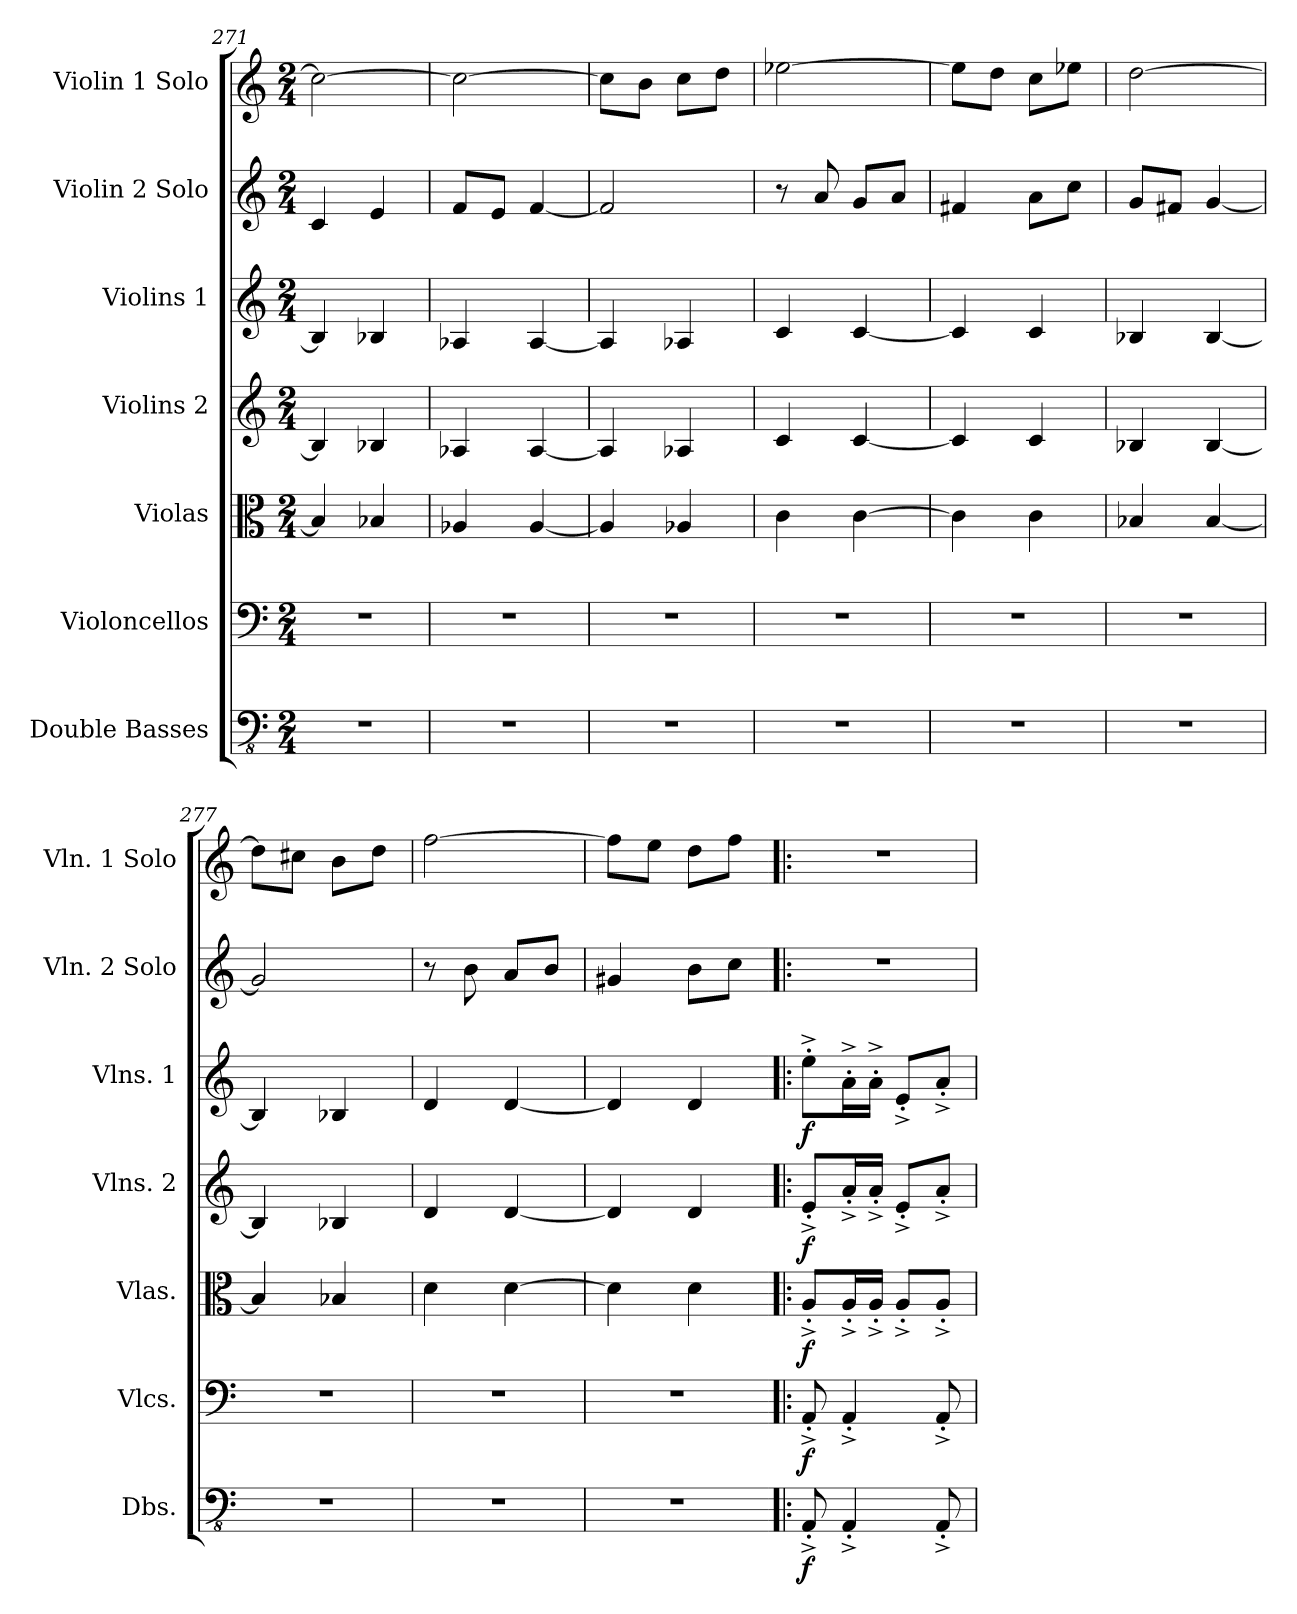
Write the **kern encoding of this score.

**kern	**dynam	**kern	**dynam	**kern	**dynam	**kern	**dynam	**kern	**dynam	**kern	**kern
*part7	*part7	*part6	*part6	*part5	*part5	*part4	*part4	*part3	*part3	*part2	*part1
*staff7	*staff7	*staff6	*staff6	*staff5	*staff5	*staff4	*staff4	*staff3	*staff3	*staff2	*staff1
*I"Double Basses	*	*I"Violoncellos	*	*I"Violas	*	*I"Violins 2	*	*I"Violins 1	*	*I"Violin 2 Solo	*I"Violin 1 Solo
*I'Dbs.	*	*I'Vlcs.	*	*I'Vlas.	*	*I'Vlns. 2	*	*I'Vlns. 1	*	*I'Vln. 2 Solo	*I'Vln. 1 Solo
!!LO:PB:g=z
*clefFv4	*	*clefF4	*	*clefC3	*	*clefG2	*	*clefG2	*	*clefG2	*clefG2
*k[]	*	*k[]	*	*k[]	*	*k[]	*	*k[]	*	*k[]	*k[]
*M2/4	*	*M2/4	*	*M2/4	*	*M2/4	*	*M2/4	*	*M2/4	*M2/4
=271	=271	=271	=271	=271	=271	=271	=271	=271	=271	=271	=271
2r	.	2r	.	4B-/]	.	4B-/]	.	4B-/]	.	4c/	2cc\_
.	.	.	.	4B-X/	.	4B-X/	.	4B-X/	.	4e/	.
=272	=272	=272	=272	=272	=272	=272	=272	=272	=272	=272	=272
2r	.	2r	.	4A-X/	.	4A-X/	.	4A-X/	.	8f/L	2cc\_
.	.	.	.	.	.	.	.	.	.	8e/J	.
.	.	.	.	[4A-/	.	[4A-/	.	[4A-/	.	[4f/	.
=273	=273	=273	=273	=273	=273	=273	=273	=273	=273	=273	=273
2r	.	2r	.	4A-/]	.	4A-/]	.	4A-/]	.	2f/]	8cc\L]
.	.	.	.	.	.	.	.	.	.	.	8b\J
.	.	.	.	4A-X/	.	4A-X/	.	4A-X/	.	.	8cc\L
.	.	.	.	.	.	.	.	.	.	.	8dd\J
=274	=274	=274	=274	=274	=274	=274	=274	=274	=274	=274	=274
2r	.	2r	.	4c\	.	4c/	.	4c/	.	8r	[2ee-X\
.	.	.	.	.	.	.	.	.	.	8a/	.
.	.	.	.	[4c\	.	[4c/	.	[4c/	.	8g/L	.
.	.	.	.	.	.	.	.	.	.	8a/J	.
=275	=275	=275	=275	=275	=275	=275	=275	=275	=275	=275	=275
2r	.	2r	.	4c\]	.	4c/]	.	4c/]	.	4f#X/	8ee-\L]
.	.	.	.	.	.	.	.	.	.	.	8dd\J
.	.	.	.	4c\	.	4c/	.	4c/	.	8a\L	8cc\L
.	.	.	.	.	.	.	.	.	.	8cc\J	8ee-X\J
=276	=276	=276	=276	=276	=276	=276	=276	=276	=276	=276	=276
2r	.	2r	.	4B-X/	.	4B-X/	.	4B-X/	.	8g/L	[2dd\
.	.	.	.	.	.	.	.	.	.	8f#X/J	.
.	.	.	.	[4B-/	.	[4B-/	.	[4B-/	.	[4g/	.
=277	=277	=277	=277	=277	=277	=277	=277	=277	=277	=277	=277
2r	.	2r	.	4B-/]	.	4B-/]	.	4B-/]	.	2g/]	8dd\L]
.	.	.	.	.	.	.	.	.	.	.	8cc#X\J
.	.	.	.	4B-X/	.	4B-X/	.	4B-X/	.	.	8b\L
.	.	.	.	.	.	.	.	.	.	.	8dd\J
=278	=278	=278	=278	=278	=278	=278	=278	=278	=278	=278	=278
2r	.	2r	.	4d\	.	4d/	.	4d/	.	8r	[2ff\
.	.	.	.	.	.	.	.	.	.	8b\	.
.	.	.	.	[4d\	.	[4d/	.	[4d/	.	8a/L	.
.	.	.	.	.	.	.	.	.	.	8b/J	.
=279	=279	=279	=279	=279	=279	=279	=279	=279	=279	=279	=279
2r	.	2r	.	4d\]	.	4d/]	.	4d/]	.	4g#X/	8ff\L]
.	.	.	.	.	.	.	.	.	.	.	8ee\J
.	.	.	.	4d\	.	4d/	.	4d/	.	8b\L	8dd\L
.	.	.	.	.	.	.	.	.	.	8cc\J	8ff\J
!!LO:LB:g=z
=280!|:	=280!|:	=280!|:	=280!|:	=280!|:	=280!|:	=280!|:	=280!|:	=280!|:	=280!|:	=280!|:	=280!|:
!	!LO:DY:b	!	!LO:DY:b	!	!LO:DY:b	!	!LO:DY:b	!	!LO:DY:b	!	!
8AAA'^/	f	8AA'^/	f	8A'^/L	f	8e'^/L	f	8ee'^\L	f	2r	2r
4AAA'^/	.	4AA'^/	.	16A'^/L	.	16a'^/L	.	16a'^\L	.	.	.
.	.	.	.	16A'^/JJ	.	16a'^/JJ	.	16a'^\JJ	.	.	.
.	.	.	.	8A'^/L	.	8e'^/L	.	8e'^/L	.	.	.
8AAA'^/	.	8AA'^/	.	8A'^/J	.	8a'^/J	.	8a'^/J	.	.	.
=	=	=	=	=	=	=	=	=	=	=	=
*-	*-	*-	*-	*-	*-	*-	*-	*-	*-	*-	*-
